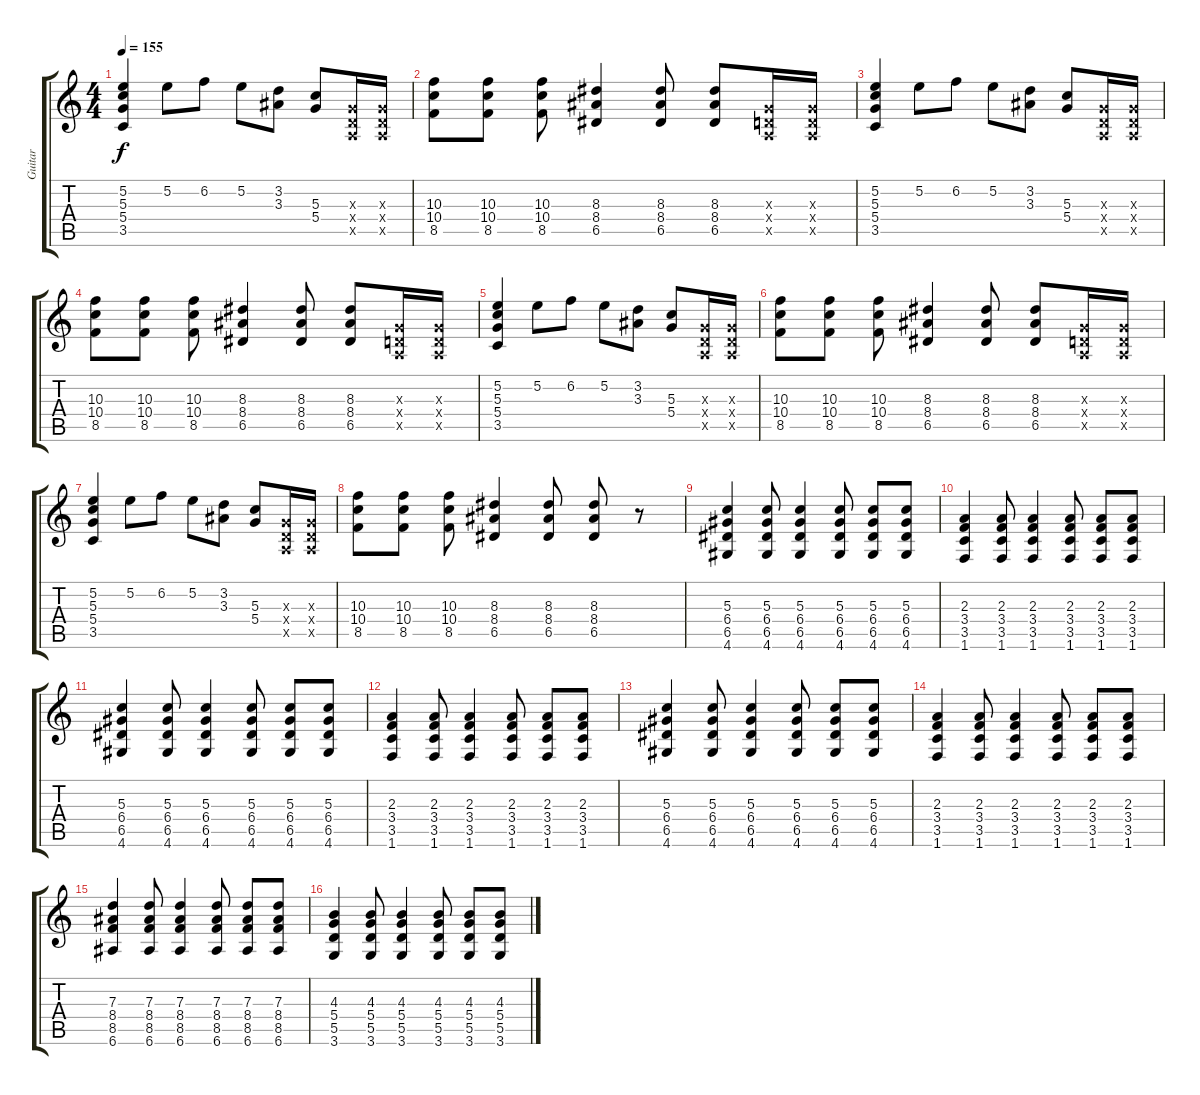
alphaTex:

\track ("Guitar" "Guitar") {instrument overdrivenguitar}
\staff {score tabs}
\tuning (E4 B3 G3 D3 A2 E2) {hide}
\ts (4 4)
\tempo 155
\clef g2
\ks c
(5.2 5.3 5.4 3.5).4{dy f} 5.2.8 6.2.8 5.2.8 (3.2 3.3).8 (5.3 5.4).8 (0.3{x} 0.4{x} 0.5{x}).16 (0.3{x} 0.4{x} 0.5{x}).16 |
(10.3 10.4 8.5).8 (10.3 10.4 8.5).8 (10.3 10.4 8.5).8 (8.3 8.4 6.5).4 (8.3 8.4 6.5).8 (8.3 8.4 6.5).8 (0.3{x} 0.4{x} 0.5{x}).16 (0.3{x} 0.4{x} 0.5{x}).16 |
(5.2 5.3 5.4 3.5).4 5.2.8 6.2.8 5.2.8 (3.2 3.3).8 (5.3 5.4).8 (0.3{x} 0.4{x} 0.5{x}).16 (0.3{x} 0.4{x} 0.5{x}).16 |
(10.3 10.4 8.5).8 (10.3 10.4 8.5).8 (10.3 10.4 8.5).8 (8.3 8.4 6.5).4 (8.3 8.4 6.5).8 (8.3 8.4 6.5).8 (0.3{x} 0.4{x} 0.5{x}).16 (0.3{x} 0.4{x} 0.5{x}).16 |
(5.2 5.3 5.4 3.5).4 5.2.8 6.2.8 5.2.8 (3.2 3.3).8 (5.3 5.4).8 (0.3{x} 0.4{x} 0.5{x}).16 (0.3{x} 0.4{x} 0.5{x}).16 |
(10.3 10.4 8.5).8 (10.3 10.4 8.5).8 (10.3 10.4 8.5).8 (8.3 8.4 6.5).4 (8.3 8.4 6.5).8 (8.3 8.4 6.5).8 (0.3{x} 0.4{x} 0.5{x}).16 (0.3{x} 0.4{x} 0.5{x}).16 |
(5.2 5.3 5.4 3.5).4 5.2.8 6.2.8 5.2.8 (3.2 3.3).8 (5.3 5.4).8 (0.3{x} 0.4{x} 0.5{x}).16 (0.3{x} 0.4{x} 0.5{x}).16 |
(10.3 10.4 8.5).8 (10.3 10.4 8.5).8 (10.3 10.4 8.5).8 (8.3 8.4 6.5).4 (8.3 8.4 6.5).8 (8.3 8.4 6.5).8 r.8 |
(5.3 6.4 6.5 4.6).4 (5.3 6.4 6.5 4.6).8 (5.3 6.4 6.5 4.6).4 (5.3 6.4 6.5 4.6).8 (5.3 6.4 6.5 4.6).8 (5.3 6.4 6.5 4.6).8 |
(2.3 3.4 3.5 1.6).4 (2.3 3.4 3.5 1.6).8 (2.3 3.4 3.5 1.6).4 (2.3 3.4 3.5 1.6).8 (2.3 3.4 3.5 1.6).8 (2.3 3.4 3.5 1.6).8 |
(5.3 6.4 6.5 4.6).4 (5.3 6.4 6.5 4.6).8 (5.3 6.4 6.5 4.6).4 (5.3 6.4 6.5 4.6).8 (5.3 6.4 6.5 4.6).8 (5.3 6.4 6.5 4.6).8 |
(2.3 3.4 3.5 1.6).4 (2.3 3.4 3.5 1.6).8 (2.3 3.4 3.5 1.6).4 (2.3 3.4 3.5 1.6).8 (2.3 3.4 3.5 1.6).8 (2.3 3.4 3.5 1.6).8 |
(5.3 6.4 6.5 4.6).4 (5.3 6.4 6.5 4.6).8 (5.3 6.4 6.5 4.6).4 (5.3 6.4 6.5 4.6).8 (5.3 6.4 6.5 4.6).8 (5.3 6.4 6.5 4.6).8 |
(2.3 3.4 3.5 1.6).4 (2.3 3.4 3.5 1.6).8 (2.3 3.4 3.5 1.6).4 (2.3 3.4 3.5 1.6).8 (2.3 3.4 3.5 1.6).8 (2.3 3.4 3.5 1.6).8 |
(7.3 8.4 8.5 6.6).4 (7.3 8.4 8.5 6.6).8 (7.3 8.4 8.5 6.6).4 (7.3 8.4 8.5 6.6).8 (7.3 8.4 8.5 6.6).8 (7.3 8.4 8.5 6.6).8 |
(4.3 5.4 5.5 3.6).4 (4.3 5.4 5.5 3.6).8 (4.3 5.4 5.5 3.6).4 (4.3 5.4 5.5 3.6).8 (4.3 5.4 5.5 3.6).8 (4.3 5.4 5.5 3.6).8
